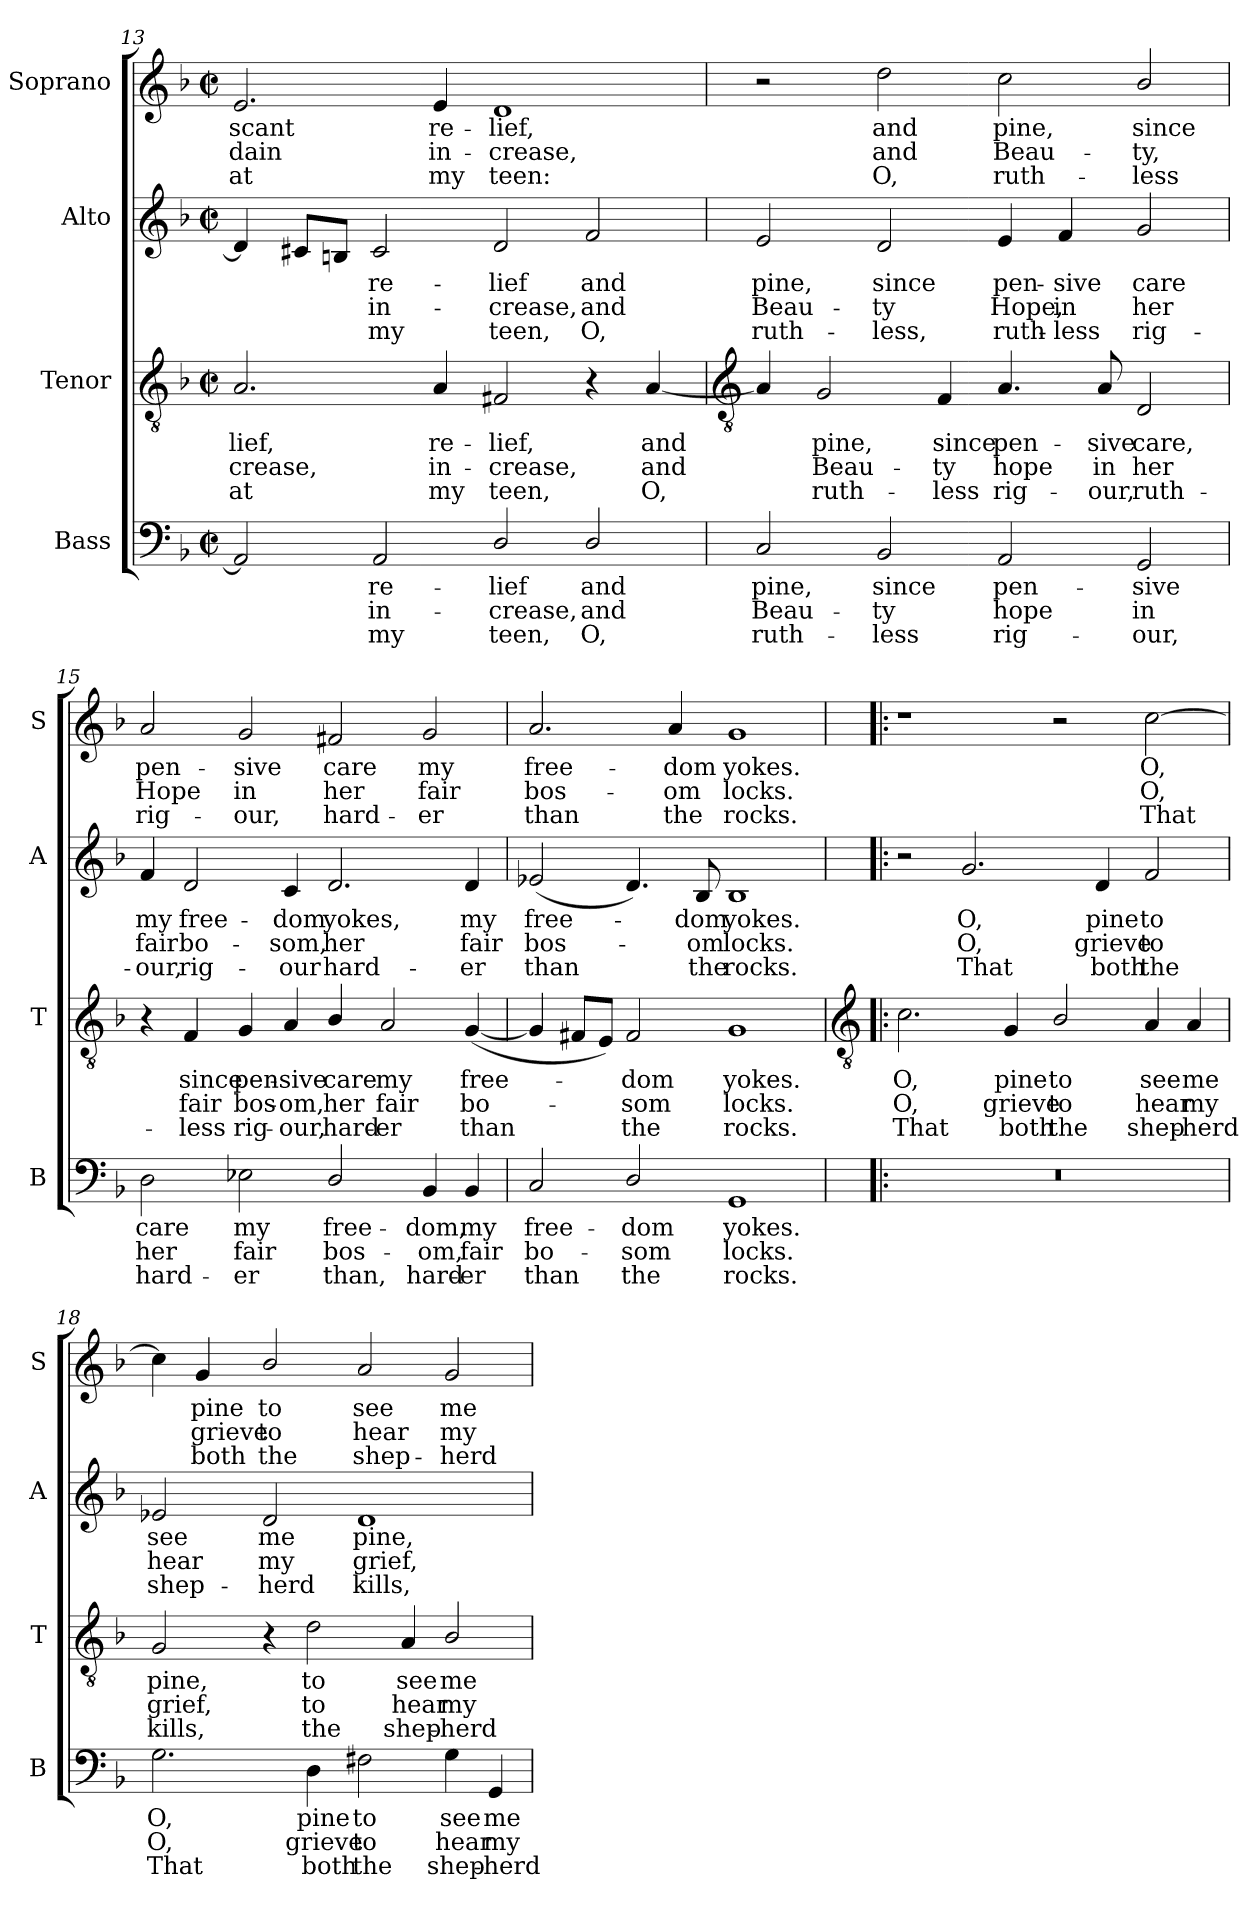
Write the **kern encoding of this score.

**kern	**text	**text	**text	**kern	**text	**text	**text	**kern	**text	**text	**text	**kern	**text	**text	**text
*part4	*part4	*part4	*part4	*part3	*part3	*part3	*part3	*part2	*part2	*part2	*part2	*part1	*part1	*part1	*part1
*staff4	*staff4	*staff4	*staff4	*staff3	*staff3	*staff3	*staff3	*staff2	*staff2	*staff2	*staff2	*staff1	*staff1	*staff1	*staff1
*I"Bass	*	*	*	*I"Tenor	*	*	*	*I"Alto	*	*	*	*I"Soprano	*	*	*
*I'B	*	*	*	*I'T	*	*	*	*I'A	*	*	*	*I'S	*	*	*
*clefF4	*	*	*	*clefGv2	*	*	*	*clefG2	*	*	*	*clefG2	*	*	*
*k[b-]	*	*	*	*k[b-]	*	*	*	*k[b-]	*	*	*	*k[b-]	*	*	*
*F:	*	*	*	*F:	*	*	*	*F:	*	*	*	*F:	*	*	*
*M4/2	*	*	*	*M4/2	*	*	*	*M4/2	*	*	*	*M4/2	*	*	*
*met(c|)	*	*	*	*met(c|)	*	*	*	*met(c|)	*	*	*	*met(c|)	*	*	*
=13	=13	=13	=13	=13	=13	=13	=13	=13	=13	=13	=13	=13	=13	=13	=13
!	!	!	!	!	!LO:LY:b	!LO:LY:b	!LO:LY:b	!	!	!	!	!	!LO:LY:b	!LO:LY:b	!LO:LY:b
2AA]	.	.	.	2.A	lief,	crease,	at	4d]	.	.	.	2.e	scant	dain	at
.	.	.	.	.	.	.	.	8c#XL	.	.	.	.	.	.	.
.	.	.	.	.	.	.	.	8BnJ	.	.	.	.	.	.	.
!	!LO:LY:b	!LO:LY:b	!LO:LY:b	!	!	!	!	!	!LO:LY:b	!LO:LY:b	!LO:LY:b	!	!	!	!
2AA	re-	-in-	-my	.	.	.	.	2c#	re-	-in-	-my	.	.	.	.
!	!	!	!	!	!LO:LY:b	!LO:LY:b	!LO:LY:b	!	!	!	!	!	!LO:LY:b	!LO:LY:b	!LO:LY:b
.	.	.	.	4A	re-	-in-	-my	.	.	.	.	4e	re-	-in-	-my
!	!LO:LY:b	!LO:LY:b	!LO:LY:b	!	!LO:LY:b	!LO:LY:b	!LO:LY:b	!	!LO:LY:b	!LO:LY:b	!LO:LY:b	!	!LO:LY:b	!LO:LY:b	!LO:LY:b
2D/	lief	crease,	teen,	2F#X	lief,	crease,	teen,	2d	lief	crease,	teen,	1d	lief,	crease,	teen:
!	!LO:LY:b	!LO:LY:b	!LO:LY:b	!	!	!	!	!	!LO:LY:b	!LO:LY:b	!LO:LY:b	!	!	!	!
2D/	and	and	O,	4r	.	.	.	2f	and	and	O,	.	.	.	.
!	!	!	!	!	!LO:LY:b	!LO:LY:b	!LO:LY:b	!	!	!	!	!	!	!	!
.	.	.	.	[4A	and	and	O,	.	.	.	.	.	.	.	.
!!LO:LB:g=z
=14	=14	=14	=14	=14	=14	=14	=14	=14	=14	=14	=14	=14	=14	=14	=14
*	*	*	*	*clefGv2	*	*	*	*	*	*	*	*	*	*	*
!	!LO:LY:b	!LO:LY:b	!LO:LY:b	!	!	!	!	!	!LO:LY:b	!LO:LY:b	!LO:LY:b	!	!	!	!
2C	pine,	Beau-	-ruth-	4A]	.	.	.	2e	pine,	Beau-	-ruth-	2r	.	.	.
!	!	!	!	!	!LO:LY:b	!LO:LY:b	!LO:LY:b	!	!	!	!	!	!	!	!
.	.	.	.	2G	pine,	Beau-	-ruth-	.	.	.	.	.	.	.	.
!	!LO:LY:b	!LO:LY:b	!LO:LY:b	!	!	!	!	!	!LO:LY:b	!LO:LY:b	!LO:LY:b	!	!LO:LY:b	!LO:LY:b	!LO:LY:b
2BB-	-since	ty	less	.	.	.	.	2d	-since	ty	less,	2dd	and	and	O,
!	!	!	!	!	!LO:LY:b	!LO:LY:b	!LO:LY:b	!	!	!	!	!	!	!	!
.	.	.	.	4F	-since	ty	less	.	.	.	.	.	.	.	.
!	!LO:LY:b	!LO:LY:b	!LO:LY:b	!	!LO:LY:b	!LO:LY:b	!LO:LY:b	!	!LO:LY:b	!LO:LY:b	!LO:LY:b	!	!LO:LY:b	!LO:LY:b	!LO:LY:b
2AA	pen-	-hope	rig-	4.A	pen-	-hope	rig-	4e	pen-	-Hope,	ruth-	2cc	pine,	Beau-	-ruth-
!	!	!	!	!	!	!	!	!	!LO:LY:b	!LO:LY:b	!LO:LY:b	!	!	!	!
.	.	.	.	.	.	.	.	4f	-sive	in	less	.	.	.	.
!	!	!	!	!	!LO:LY:b	!LO:LY:b	!LO:LY:b	!	!	!	!	!	!	!	!
.	.	.	.	8A	-sive	in	our,	.	.	.	.	.	.	.	.
!	!LO:LY:b	!LO:LY:b	!LO:LY:b	!	!LO:LY:b	!LO:LY:b	!LO:LY:b	!	!LO:LY:b	!LO:LY:b	!LO:LY:b	!	!LO:LY:b	!LO:LY:b	!LO:LY:b
2GG	-sive	in	our,	2D	care,	her	ruth-	2g	care	her	rig-	2b-/	-since	ty,	less
=15	=15	=15	=15	=15	=15	=15	=15	=15	=15	=15	=15	=15	=15	=15	=15
!	!LO:LY:b	!LO:LY:b	!LO:LY:b	!	!	!	!	!	!LO:LY:b	!LO:LY:b	!LO:LY:b	!	!LO:LY:b	!LO:LY:b	!LO:LY:b
2D	care	her	hard-	4r	.	.	.	4f	-my	fair	our,	2a	pen-	-Hope	rig-
!	!	!	!	!	!LO:LY:b	!LO:LY:b	!LO:LY:b	!	!LO:LY:b	!LO:LY:b	!LO:LY:b	!	!	!	!
.	.	.	.	4F	-since	fair	less	2d	free-	-bo-	-rig-	.	.	.	.
!	!LO:LY:b	!LO:LY:b	!LO:LY:b	!	!LO:LY:b	!LO:LY:b	!LO:LY:b	!	!	!	!	!	!LO:LY:b	!LO:LY:b	!LO:LY:b
2E-X	-my	fair	er	4G	pen-	-bos-	-rig-	.	.	.	.	2g	-sive	in	our,
!	!	!	!	!	!LO:LY:b	!LO:LY:b	!LO:LY:b	!	!LO:LY:b	!LO:LY:b	!LO:LY:b	!	!	!	!
.	.	.	.	4A	-sive	om,	our,	4c	-dom	som,	our	.	.	.	.
!	!LO:LY:b	!LO:LY:b	!LO:LY:b	!	!LO:LY:b	!LO:LY:b	!LO:LY:b	!	!LO:LY:b	!LO:LY:b	!LO:LY:b	!	!LO:LY:b	!LO:LY:b	!LO:LY:b
2D/	free-	-bos-	-than,	4B-/	care	her	hard-	2.d	yokes,	her	hard-	2f#X	care	her	hard-
!	!	!	!	!	!LO:LY:b	!LO:LY:b	!LO:LY:b	!	!	!	!	!	!	!	!
.	.	.	.	2A	-my	fair	er	.	.	.	.	.	.	.	.
!	!LO:LY:b	!LO:LY:b	!LO:LY:b	!	!	!	!	!	!	!	!	!	!LO:LY:b	!LO:LY:b	!LO:LY:b
4BB-	dom,	om,	hard-	.	.	.	.	.	.	.	.	2g	-my	fair	er
!	!LO:LY:b	!LO:LY:b	!LO:LY:b	!	!LO:LY:b	!LO:LY:b	!LO:LY:b	!	!LO:LY:b	!LO:LY:b	!LO:LY:b	!	!	!	!
4BB-	-my	fair	er	(<[4G	free-	bo-	than	4d	-my	fair	er	.	.	.	.
=16	=16	=16	=16	=16	=16	=16	=16	=16	=16	=16	=16	=16	=16	=16	=16
!	!LO:LY:b	!LO:LY:b	!LO:LY:b	!	!	!	!	!	!LO:LY:b	!LO:LY:b	!LO:LY:b	!	!LO:LY:b	!LO:LY:b	!LO:LY:b
2C	free-	-bo-	-than	4G]	.	.	.	(<2e-X	free-	bos-	than	2.a	free-	-bos-	-than
.	.	.	.	8F#XL	.	.	.	.	.	.	.	.	.	.	.
.	.	.	.	8EJ)	.	.	.	.	.	.	.	.	.	.	.
!	!LO:LY:b	!LO:LY:b	!LO:LY:b	!	!LO:LY:b	!LO:LY:b	!LO:LY:b	!	!	!	!	!	!	!	!
2D/	dom	som	the	2F#	dom	som	the	4.d)	.	.	.	.	.	.	.
!	!	!	!	!	!	!	!	!	!	!	!	!	!LO:LY:b	!LO:LY:b	!LO:LY:b
.	.	.	.	.	.	.	.	.	.	.	.	4a	dom	om	the
!	!	!	!	!	!	!	!	!	!LO:LY:b	!LO:LY:b	!LO:LY:b	!	!	!	!
.	.	.	.	.	.	.	.	8B-	dom	om	the	.	.	.	.
!	!LO:LY:b	!LO:LY:b	!LO:LY:b	!	!LO:LY:b	!LO:LY:b	!LO:LY:b	!	!LO:LY:b	!LO:LY:b	!LO:LY:b	!	!LO:LY:b	!LO:LY:b	!LO:LY:b
1GG	yokes.	locks.	rocks.	1G	yokes.	locks.	rocks.	1B-	yokes.	locks.	rocks.	1g	yokes.	locks.	rocks.
!!LO:LB:g=z
=17!|:	=17!|:	=17!|:	=17!|:	=17!|:	=17!|:	=17!|:	=17!|:	=17!|:	=17!|:	=17!|:	=17!|:	=17!|:	=17!|:	=17!|:	=17!|:
*	*	*	*	*clefGv2	*	*	*	*	*	*	*	*	*	*	*
!	!	!	!	!	!LO:LY:b	!LO:LY:b	!LO:LY:b	!	!	!	!	!	!	!	!
0r	.	.	.	2.c	O,	O,	That	2r	.	.	.	1r	.	.	.
!	!	!	!	!	!	!	!	!	!LO:LY:b	!LO:LY:b	!LO:LY:b	!	!	!	!
.	.	.	.	.	.	.	.	2.g	O,	O,	That	.	.	.	.
!	!	!	!	!	!LO:LY:b	!LO:LY:b	!LO:LY:b	!	!	!	!	!	!	!	!
.	.	.	.	4G	pine	grieve	both	.	.	.	.	.	.	.	.
!	!	!	!	!	!LO:LY:b	!LO:LY:b	!LO:LY:b	!	!	!	!	!	!	!	!
.	.	.	.	2B-/	to	to	the	.	.	.	.	2r	.	.	.
!	!	!	!	!	!	!	!	!	!LO:LY:b	!LO:LY:b	!LO:LY:b	!	!	!	!
.	.	.	.	.	.	.	.	4d	pine	grieve	both	.	.	.	.
!	!	!	!	!	!LO:LY:b	!LO:LY:b	!LO:LY:b	!	!LO:LY:b	!LO:LY:b	!LO:LY:b	!	!LO:LY:b	!LO:LY:b	!LO:LY:b
.	.	.	.	4A	see	hear	shep-	2f	to	to	the	[2cc	O,	O,	That
!	!	!	!	!	!LO:LY:b	!LO:LY:b	!LO:LY:b	!	!	!	!	!	!	!	!
.	.	.	.	4A	-me	my	herd	.	.	.	.	.	.	.	.
=18	=18	=18	=18	=18	=18	=18	=18	=18	=18	=18	=18	=18	=18	=18	=18
!	!LO:LY:b	!LO:LY:b	!LO:LY:b	!	!LO:LY:b	!LO:LY:b	!LO:LY:b	!	!LO:LY:b	!LO:LY:b	!LO:LY:b	!	!	!	!
2.G	O,	O,	That	2G	pine,	grief,	kills,	2e-X	see	hear	shep-	4cc]	.	.	.
!	!	!	!	!	!	!	!	!	!	!	!	!	!LO:LY:b	!LO:LY:b	!LO:LY:b
.	.	.	.	.	.	.	.	.	.	.	.	4g	pine	grieve	both
!	!	!	!	!	!	!	!	!	!LO:LY:b	!LO:LY:b	!LO:LY:b	!	!LO:LY:b	!LO:LY:b	!LO:LY:b
.	.	.	.	4r	.	.	.	2d	-me	my	herd	2b-/	to	to	the
!	!LO:LY:b	!LO:LY:b	!LO:LY:b	!	!LO:LY:b	!LO:LY:b	!LO:LY:b	!	!	!	!	!	!	!	!
4D	pine	grieve	both	2d	to	to	the	.	.	.	.	.	.	.	.
!	!LO:LY:b	!LO:LY:b	!LO:LY:b	!	!	!	!	!	!LO:LY:b	!LO:LY:b	!LO:LY:b	!	!LO:LY:b	!LO:LY:b	!LO:LY:b
2F#X	to	to	the	.	.	.	.	1d	pine,	grief,	kills,	2a	see	hear	shep-
!	!	!	!	!	!LO:LY:b	!LO:LY:b	!LO:LY:b	!	!	!	!	!	!	!	!
.	.	.	.	4A	see	hear	shep-	.	.	.	.	.	.	.	.
!	!LO:LY:b	!LO:LY:b	!LO:LY:b	!	!LO:LY:b	!LO:LY:b	!LO:LY:b	!	!	!	!	!	!LO:LY:b	!LO:LY:b	!LO:LY:b
4G	see	hear	shep-	2B-/	-me	my	herd	.	.	.	.	2g	-me	my	herd
!	!LO:LY:b	!LO:LY:b	!LO:LY:b	!	!	!	!	!	!	!	!	!	!	!	!
4GG	-me	my	herd	.	.	.	.	.	.	.	.	.	.	.	.
=	=	=	=	=	=	=	=	=	=	=	=	=	=	=	=
*-	*-	*-	*-	*-	*-	*-	*-	*-	*-	*-	*-	*-	*-	*-	*-
